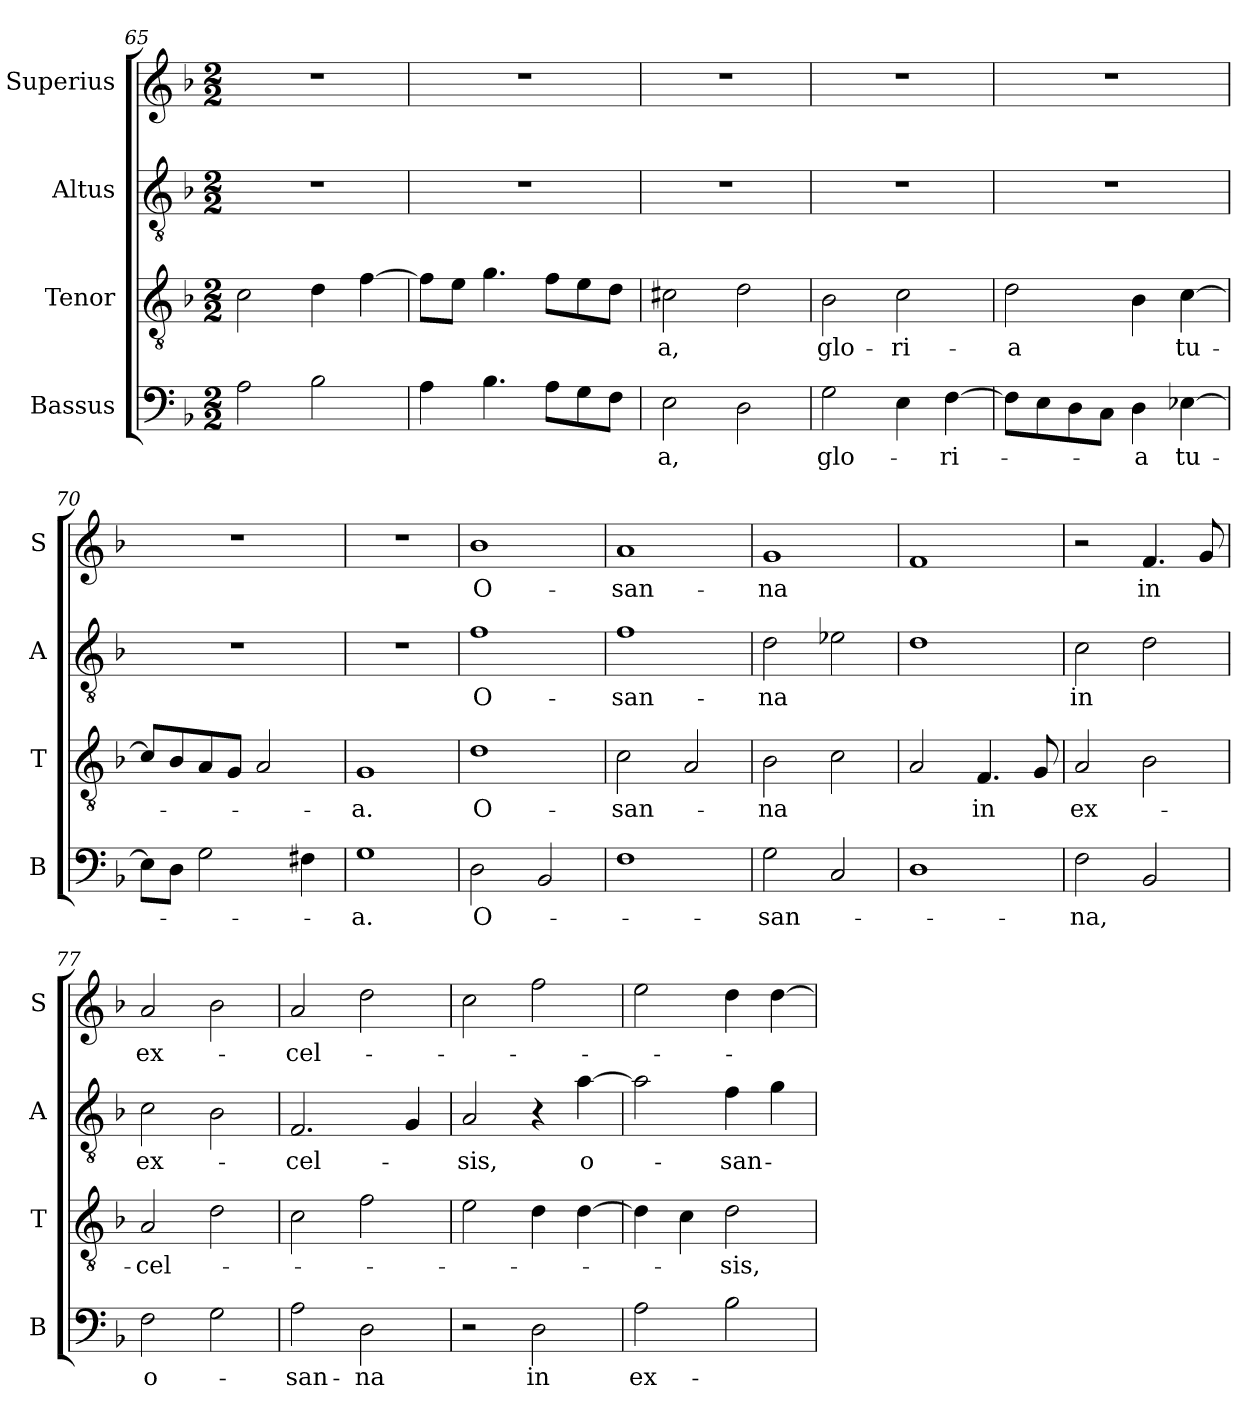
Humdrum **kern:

**kern	**text	**kern	**text	**kern	**text	**kern	**text
*part4	*part4	*part3	*part3	*part2	*part2	*part1	*part1
*staff4	*staff4	*staff3	*staff3	*staff2	*staff2	*staff1	*staff1
*I"Bassus	*	*I"Tenor	*	*I"Altus	*	*I"Superius	*
*I'B	*	*I'T	*	*I'A	*	*I'S	*
*clefF4	*	*clefGv2	*	*clefGv2	*	*clefG2	*
*k[b-]	*	*k[b-]	*	*k[b-]	*	*k[b-]	*
*M2/2	*	*M2/2	*	*M2/2	*	*M2/2	*
=65	=65	=65	=65	=65	=65	=65	=65
2A	.	2c	.	1r	.	1r	.
2B-	.	4d	.	.	.	.	.
.	.	[4f	.	.	.	.	.
=66	=66	=66	=66	=66	=66	=66	=66
4A	.	8fL]	.	1r	.	1r	.
.	.	8eJ	.	.	.	.	.
4.B-	.	4.g	.	.	.	.	.
8AL	.	8fL	.	.	.	.	.
8G	.	8e	.	.	.	.	.
8FJ	.	8dJ	.	.	.	.	.
=67	=67	=67	=67	=67	=67	=67	=67
2E	-a,	2c#X	-a,	1r	.	1r	.
2D	.	2d	.	.	.	.	.
=68	=68	=68	=68	=68	=68	=68	=68
!	!LO:LY:i	!	!LO:LY:i	!	!	!	!
2G	glo-	2B-	glo-	1r	.	1r	.
!	!	!	!LO:LY:i	!	!	!	!
4E	.	2c	-ri-	.	.	.	.
!	!LO:LY:i	!	!	!	!	!	!
[4F	-ri-	.	.	.	.	.	.
=69	=69	=69	=69	=69	=69	=69	=69
!	!	!	!LO:LY:i	!	!	!	!
8FL]	.	2d	-a	1r	.	1r	.
8E	.	.	.	.	.	.	.
8D	.	.	.	.	.	.	.
8CJ	.	.	.	.	.	.	.
!	!LO:LY:i	!	!	!	!	!	!
4D	-a	4B-	.	.	.	.	.
!	!LO:LY:i	!	!LO:LY:i	!	!	!	!
[4E-i	tu-	[4c	tu-	.	.	.	.
=70	=70	=70	=70	=70	=70	=70	=70
8E-L]	.	8cL]	.	1r	.	1r	.
8DJ	.	8B-	.	.	.	.	.
2G	.	8A	.	.	.	.	.
.	.	8GJ	.	.	.	.	.
.	.	2A	.	.	.	.	.
4F#X	.	.	.	.	.	.	.
=71	=71	=71	=71	=71	=71	=71	=71
!	!LO:LY:i	!	!LO:LY:i	!	!	!	!
1G	-a.	1G	-a.	1r	.	1r	.
=72	=72	=72	=72	=72	=72	=72	=72
2D	O-	1d	O-	1f	O-	1b-	O-
2BB-	.	.	.	.	.	.	.
=73	=73	=73	=73	=73	=73	=73	=73
1F	.	2c	-san-	1f	-san-	1a	-san-
.	.	2A	.	.	.	.	.
=74	=74	=74	=74	=74	=74	=74	=74
2G	-san-	2B-	-na	2d	-na	1g	-na
2C	.	2c	.	2e-X	.	.	.
=75	=75	=75	=75	=75	=75	=75	=75
1D	.	2A	.	1d	.	1f	.
!	!	!	!LO:LY:i	!	!	!	!
.	.	4.F	in	.	.	.	.
.	.	8G	.	.	.	.	.
=76	=76	=76	=76	=76	=76	=76	=76
!	!	!	!LO:LY:i	!	!	!	!
2F	-na,	2A	ex-	2c	in	2r	.
2BB-	.	2B-	.	2d	.	4.f	in
.	.	.	.	.	.	8g	.
=77	=77	=77	=77	=77	=77	=77	=77
!	!LO:LY:i	!	!LO:LY:i	!	!	!	!
2F	o-	2A	-cel-	2c	ex-	2a	ex-
2G	.	2d	.	2B-	.	2b-	.
=78	=78	=78	=78	=78	=78	=78	=78
!	!LO:LY:i	!	!	!	!	!	!
2A	-san-	2c	.	2.F	-cel-	2a	-cel-
!	!LO:LY:i	!	!	!	!	!	!
2D	-na	2f	.	.	.	2dd	.
.	.	.	.	4G	.	.	.
=79	=79	=79	=79	=79	=79	=79	=79
2r	.	2e	.	2A	-sis,	2cc	.
2D	in	4d	.	4r	.	2ff	.
!	!	!	!	!	!LO:LY:i	!	!
.	.	[4d	.	[4a	o-	.	.
=80	=80	=80	=80	=80	=80	=80	=80
2A	ex-	4d]	.	2a]	.	2ee	.
.	.	4c	.	.	.	.	.
!	!	!	!LO:LY:i	!	!LO:LY:i	!	!
2B-	.	2d	-sis,	4f	-san-	4dd	.
.	.	.	.	4g	.	[4dd	.
=	=	=	=	=	=	=	=
*-	*-	*-	*-	*-	*-	*-	*-
